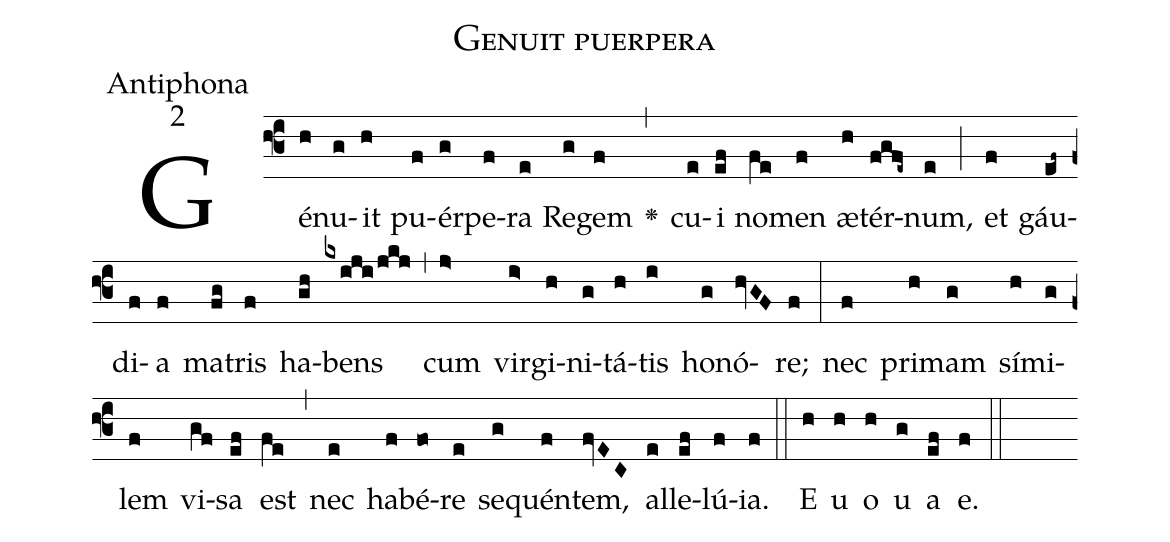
name:Genuit puerpera;
office-part:Antiphona;
mode:2;
%%
(f3)Gé(h)nu(g)it(h) pu(f)ér(g)pe(f)ra(e) Re(g)gem(f) <v>\greheightstar</v>(,) cu(e)i(ef) no(fe)men(f) æ(h)tér(fgfe~)num,(e) (;) et(f) gáu(ef~)di(f)a(f) ma(fg)tris(f) ha(gh)bens(kxiji/jkj) (,) cum(j>) vir(i>)gi(h)ni(g)tá(h)tis(i) ho(g)nó(hvGF)re;(f) (:) nec(f) pri(h)mam(g) sí(h)mi(g)lem(f) vi(gf)sa(ef) est(fe) (,) nec(e) ha(f)bé(fo)re(e) se(g)quén(f)tem,(fvEC) al(e)le(ef)lú(f)ia.(f) (::)
E(h) u(h) o(h) u(g) a(ef) e.(f) (::)
